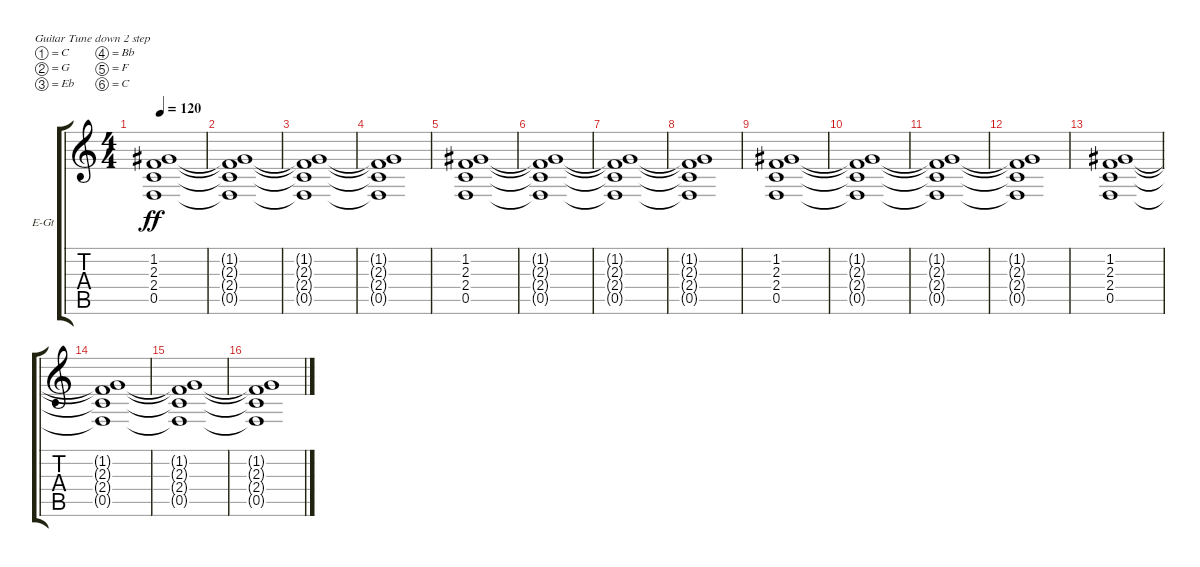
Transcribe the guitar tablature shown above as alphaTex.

\defaultSystemsLayout 4
\bracketExtendMode groupsimilarinstruments
\firstSystemTrackNameOrientation horizontal
\otherSystemsTrackNameOrientation horizontal
\track ("Electric Guitar" "E-Gt") {instrument overdrivenguitar}
\staff {score tabs}
\tuning (C4 G3 Eb3 Bb2 F2 C2)
\ts (4 4)
\tempo 120
\clef g2
\scale
0.333333
\ks c
(0.5 2.4 2.3 1.2).1{dy ff} |
\scale
0.333333 (2.3{t} 2.4{t} 0.5{t} 1.2{t}).1 |
\scale
0.333333 (0.5{t} 2.4{t} 2.3{t} 1.2{t}).1 |
\scale
0.333333 (2.3{t} 2.4{t} 0.5{t} 1.2{t}).1 |
\scale
0.333333 (0.5 2.4 2.3 1.2).1 |
\scale
0.333333 (2.3{t} 2.4{t} 0.5{t} 1.2{t}).1 |
\scale
0.333333 (0.5{t} 2.4{t} 2.3{t} 1.2{t}).1 |
(2.3{t} 2.4{t} 0.5{t} 1.2{t}).1 |
(0.5 2.4 2.3 1.2).1 |
(2.3{t} 2.4{t} 0.5{t} 1.2{t}).1 |
(0.5{t} 2.4{t} 2.3{t} 1.2{t}).1 |
(2.3{t} 2.4{t} 0.5{t} 1.2{t}).1 |
(0.5 2.4 2.3 1.2).1 |
(2.3{t} 2.4{t} 0.5{t} 1.2{t}).1 |
(0.5{t} 2.4{t} 2.3{t} 1.2{t}).1 |
(2.3{t} 2.4{t} 0.5{t} 1.2{t}).1
